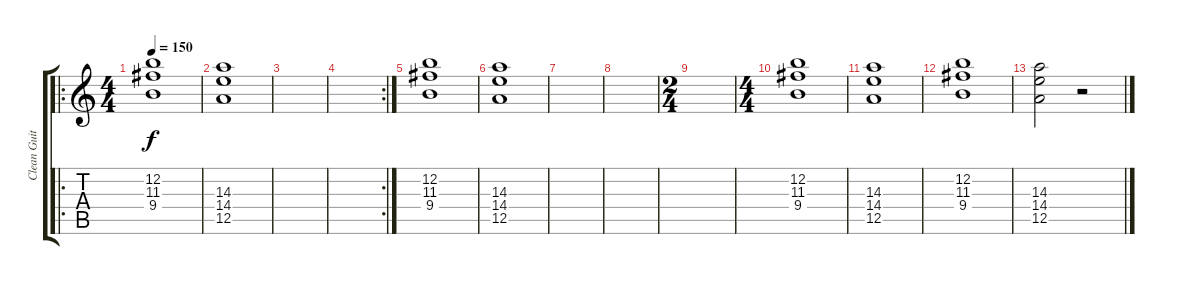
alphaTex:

\track ("Clean Guitar" "Clean Guit") {instrument electricguitarjazz}
\staff {score tabs}
\tuning (E4 B3 G3 D3 A2 E2) {hide}
\ro
\ts (4 4)
\tempo 150
\clef g2
\ks c
(12.2 11.3 9.4).1{dy f} |
(14.3 14.4 12.5).1 |
|
\rc 2
|
(12.2 11.3 9.4).1 |
(14.3 14.4 12.5).1 |
|
|
\ts (2 4)
|
\ts (4 4)
(12.2 11.3 9.4).1 |
(14.3 14.4 12.5).1 |
(12.2 11.3 9.4).1 |
(14.3 14.4 12.5).2 r.2
